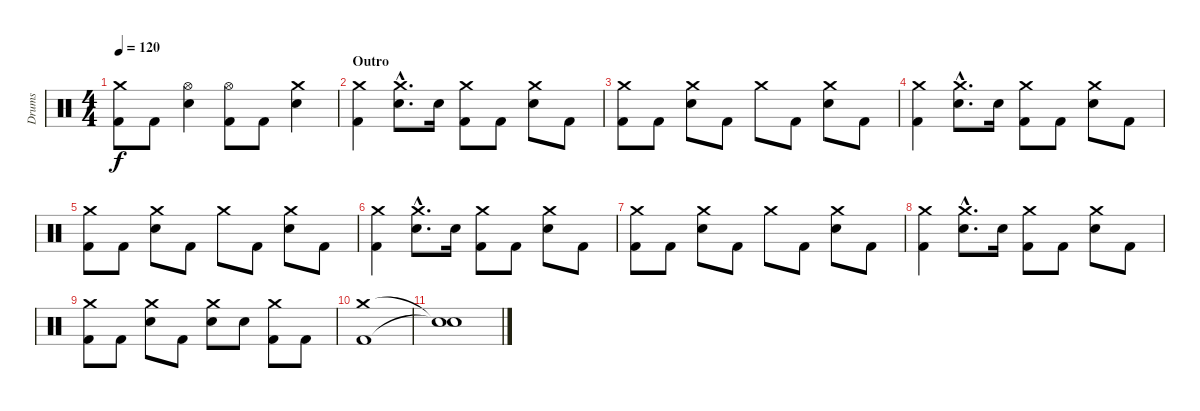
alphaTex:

\track ("Drums" "Drums") {instrument percussion}
\staff {score}
\articulation defaults
\ts (4 4)
\tempo 120
\clef neutral
\ks c
("Kick (hit) 2" "Crash medium (hit)").8{dy f} "Kick (hit) 2".8 ("Electric Snare (hit)" "Hi-Hat (open)").4 ("Kick (hit) 2" "Hi-Hat (open)").8 "Kick (hit) 2".8 ("Electric Snare (hit)" "Crash medium (hit)").4 |
\section ("" "Outro")
("Crash medium (hit)" "Kick (hit) 2").4 ("Crash medium (hit)"{hac} "Electric Snare (hit)"{hac}).8{d} "Electric Snare (hit)".16 ("Crash medium (hit)" "Kick (hit) 2").8 "Kick (hit) 2".8 ("Crash medium (hit)" "Electric Snare (hit)").8 "Kick (hit) 2".8 |
("Crash medium (hit)" "Kick (hit) 2").8 "Kick (hit) 2".8 ("Crash medium (hit)" "Electric Snare (hit)").8 "Kick (hit) 2".8 "Crash medium (hit)".8 "Kick (hit) 2".8 ("Crash medium (hit)" "Electric Snare (hit)").8 "Kick (hit) 2".8 |
("Crash medium (hit)" "Kick (hit) 2").4 ("Crash medium (hit)"{hac} "Electric Snare (hit)"{hac}).8{d} "Electric Snare (hit)".16 ("Crash medium (hit)" "Kick (hit) 2").8 "Kick (hit) 2".8 ("Crash medium (hit)" "Electric Snare (hit)").8 "Kick (hit) 2".8 |
("Crash medium (hit)" "Kick (hit) 2").8 "Kick (hit) 2".8 ("Crash medium (hit)" "Electric Snare (hit)").8 "Kick (hit) 2".8 "Crash medium (hit)".8 "Kick (hit) 2".8 ("Crash medium (hit)" "Electric Snare (hit)").8 "Kick (hit) 2".8 |
("Crash medium (hit)" "Kick (hit) 2").4 ("Crash medium (hit)"{hac} "Electric Snare (hit)"{hac}).8{d} "Electric Snare (hit)".16 ("Crash medium (hit)" "Kick (hit) 2").8 "Kick (hit) 2".8 ("Crash medium (hit)" "Electric Snare (hit)").8 "Kick (hit) 2".8 |
("Crash medium (hit)" "Kick (hit) 2").8 "Kick (hit) 2".8 ("Crash medium (hit)" "Electric Snare (hit)").8 "Kick (hit) 2".8 "Crash medium (hit)".8 "Kick (hit) 2".8 ("Crash medium (hit)" "Electric Snare (hit)").8 "Kick (hit) 2".8 |
("Crash medium (hit)" "Kick (hit) 2").4 ("Crash medium (hit)"{hac} "Electric Snare (hit)"{hac}).8{d} "Electric Snare (hit)".16 ("Crash medium (hit)" "Kick (hit) 2").8 "Kick (hit) 2".8 ("Crash medium (hit)" "Electric Snare (hit)").8 "Kick (hit) 2".8 |
("Crash medium (hit)" "Kick (hit) 2").8 "Kick (hit) 2".8 ("Crash medium (hit)" "Electric Snare (hit)").8 "Kick (hit) 2".8 ("Crash medium (hit)" "Electric Snare (hit)").8 "Electric Snare (hit)".8 ("Crash medium (hit)" "Kick (hit) 2").8 "Kick (hit) 2".8 |
("Kick (hit) 2" "Crash medium (hit)").1 |
("Snare (hit)"{t} "Snare (hit)"{t}).1
